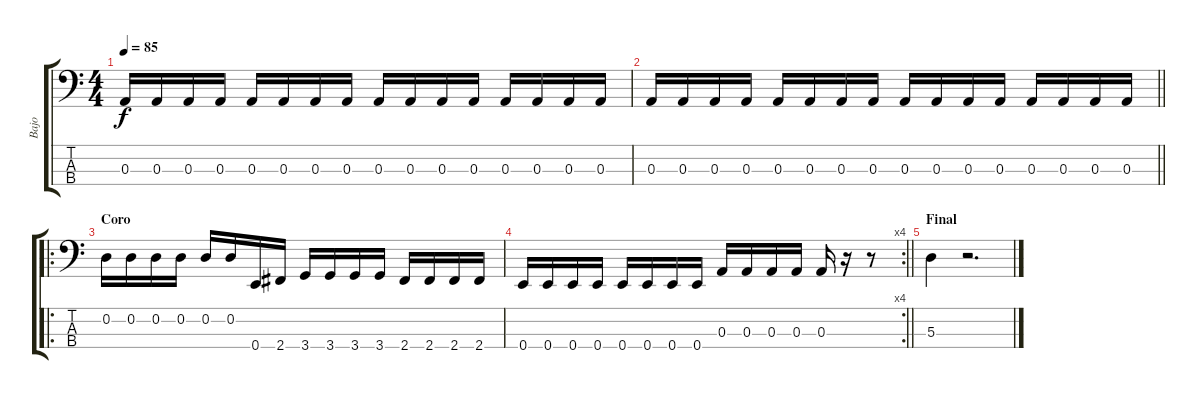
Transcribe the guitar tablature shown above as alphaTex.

\track ("Bajo" "Bajo") {instrument electricbasspick}
\staff {score tabs}
\tuning (G2 D2 A1 E1) {hide}
\ts (4 4)
\tempo 85
\clef f4
\ks c
0.3.16{dy f} 0.3.16 0.3.16 0.3.16 0.3.16 0.3.16 0.3.16 0.3.16 0.3.16 0.3.16 0.3.16 0.3.16 0.3.16 0.3.16 0.3.16 0.3.16 |
\barLineRight lightlight
0.3.16 0.3.16 0.3.16 0.3.16 0.3.16 0.3.16 0.3.16 0.3.16 0.3.16 0.3.16 0.3.16 0.3.16 0.3.16 0.3.16 0.3.16 0.3.16 |
\ro
\section ("" "Coro")
0.2.16 0.2.16 0.2.16 0.2.16 0.2.16 0.2.16 0.4.16 2.4.16 3.4.16 3.4.16 3.4.16 3.4.16 2.4.16 2.4.16 2.4.16 2.4.16 |
\rc 4
\barLineRight lightlight
0.4.16 0.4.16 0.4.16 0.4.16 0.4.16 0.4.16 0.4.16 0.4.16 0.3.16 0.3.16 0.3.16 0.3.16 0.3.16 r.16 r.8 |
\section ("" "Final")
5.3.4 r.2{d}
